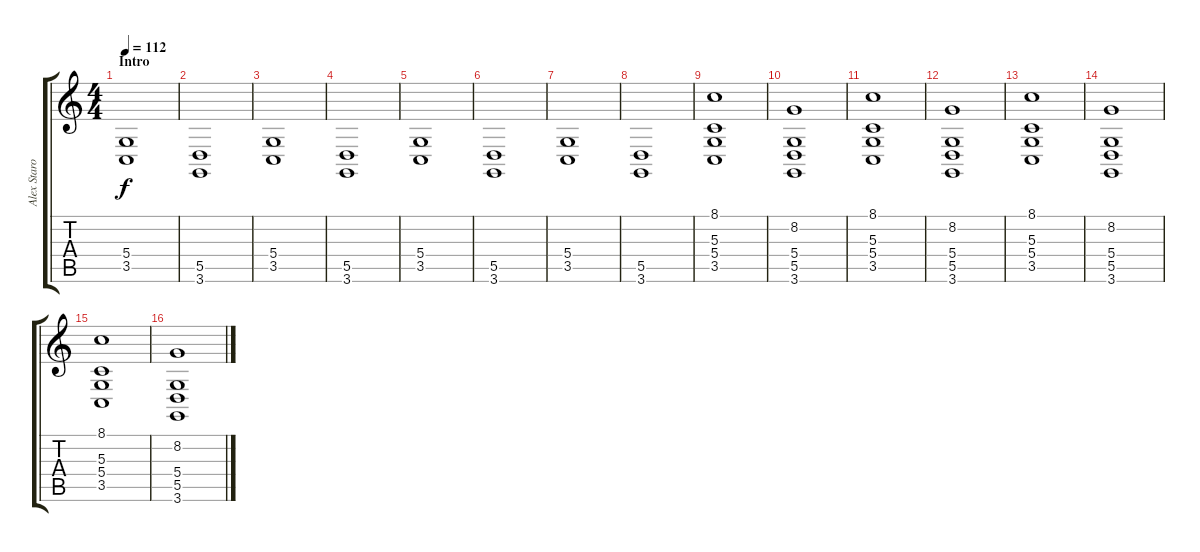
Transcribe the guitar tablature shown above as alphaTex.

\track ("Alex Staropoli - Organ / Horn / Timpani" "Alex Staro") {instrument churchorgan}
\staff {score tabs}
\tuning (E4 B3 G3 D3 A2 E2) {hide}
\ts (4 4)
\section ("" "Intro")
\tempo 112
\clef g2
\ks c
(5.4 3.5).1{dy f instrument timpani} |
(5.5 3.6).1 |
(5.4 3.5).1 |
(5.5 3.6).1 |
(5.4 3.5).1 |
(5.5 3.6).1 |
(5.4 3.5).1 |
(5.5 3.6).1 |
(8.1 5.3 5.4 3.5).1{instrument churchorgan} |
(8.2 5.4 5.5 3.6).1 |
(8.1 5.3 5.4 3.5).1 |
(8.2 5.4 5.5 3.6).1 |
(8.1 5.3 5.4 3.5).1 |
(8.2 5.4 5.5 3.6).1 |
(8.1 5.3 5.4 3.5).1 |
(8.2 5.4 5.5 3.6).1
